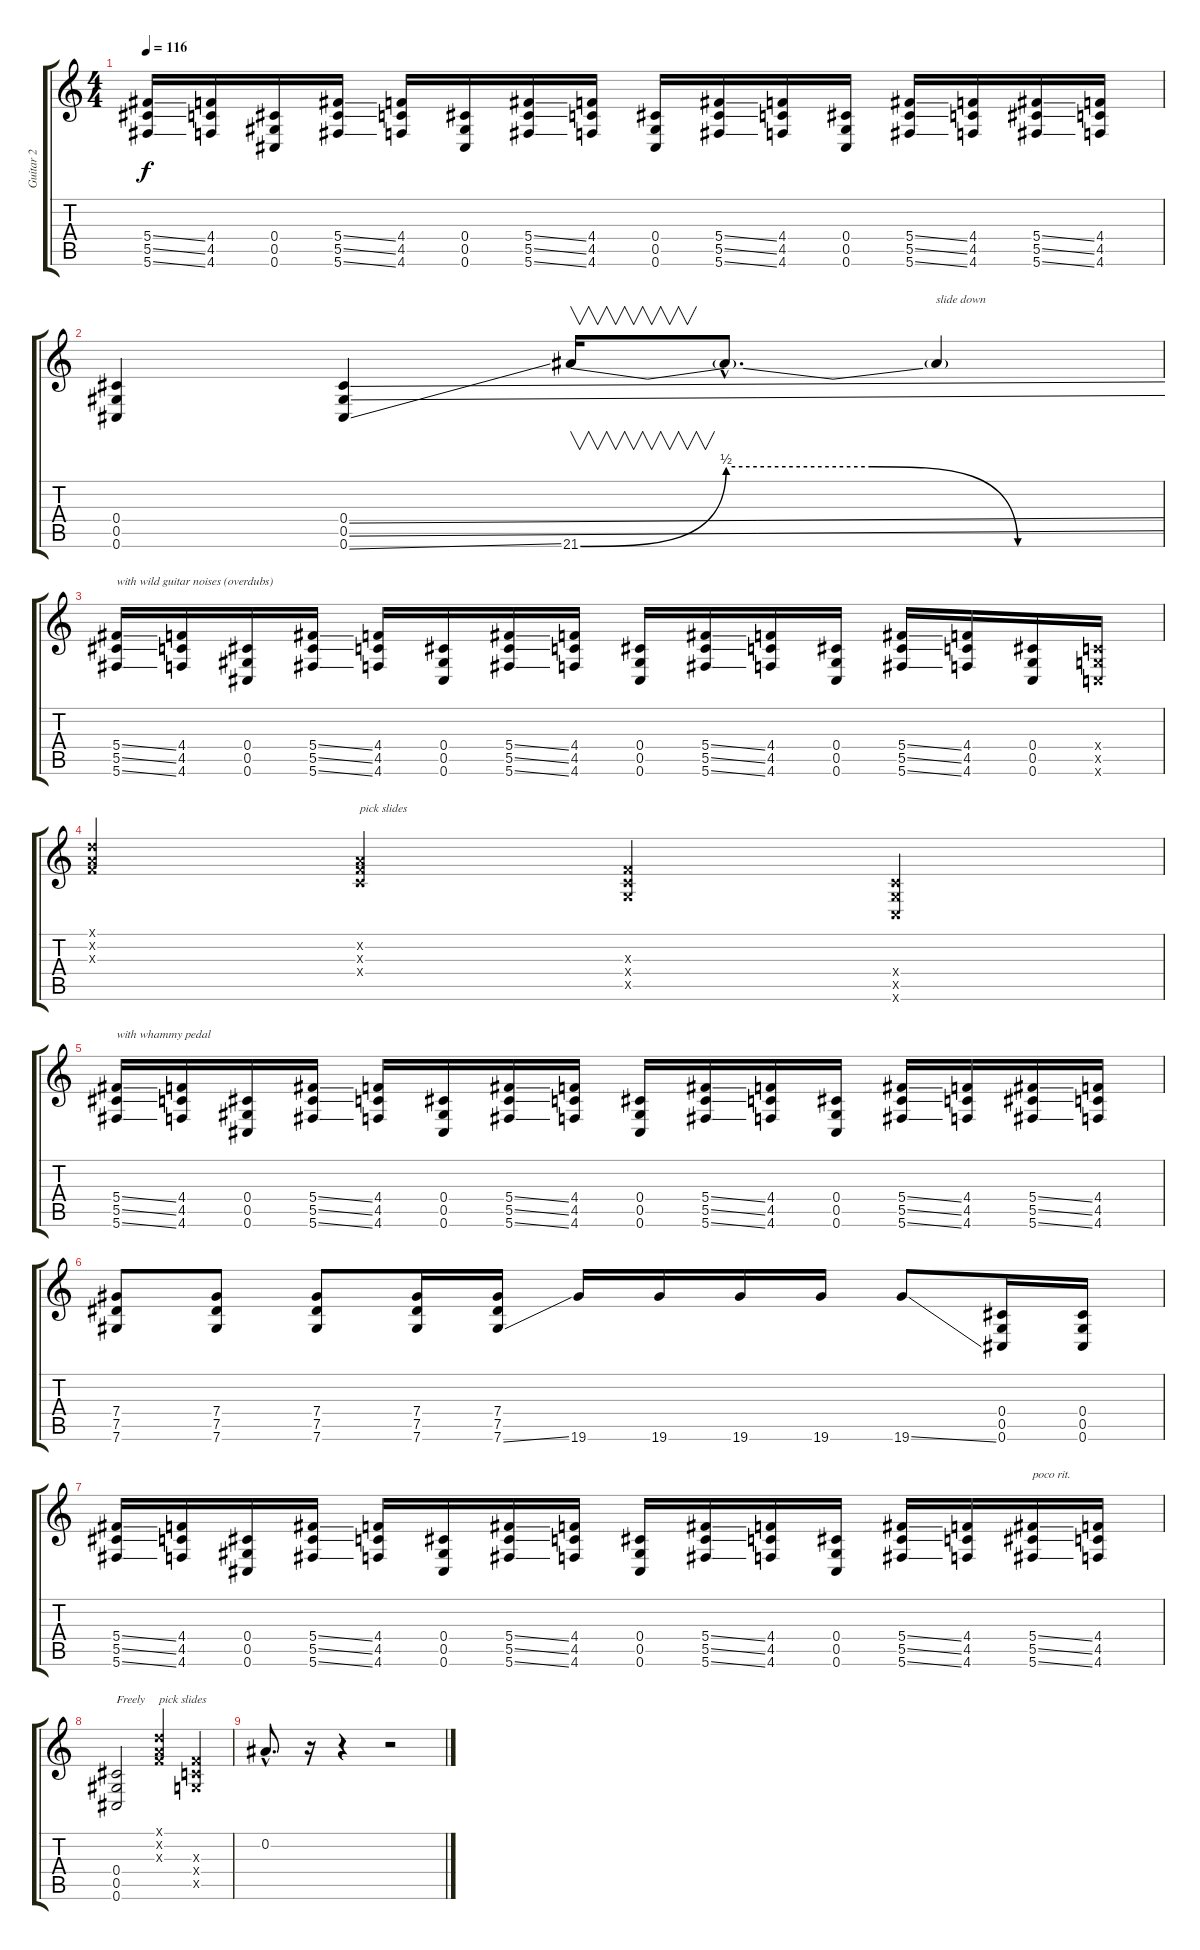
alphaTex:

\track ("Guitar 2" "Guitar 2") {instrument overdrivenguitar}
\staff {score tabs}
\tuning (Eb4 Bb3 Gb3 Db3 Ab2 Db2) {hide}
\ts (4 4)
\tempo 116
\clef g2
\ks c
(5.4{ss} 5.5{ss} 5.6{ss}).16{dy f} (4.4 4.5 4.6).16 (0.4 0.5 0.6).16 (5.4{ss} 5.5{ss} 5.6{ss}).16 (4.4 4.5 4.6).16 (0.4 0.5 0.6).16 (5.4{ss} 5.5{ss} 5.6{ss}).16 (4.4 4.5 4.6).16 (0.4 0.5 0.6).16 (5.4{ss} 5.5{ss} 5.6{ss}).16 (4.4 4.5 4.6).16 (0.4 0.5 0.6).16 (5.4{ss} 5.5{ss} 5.6{ss}).16 (4.4 4.5 4.6).16 (5.4{ss} 5.5{ss} 5.6{ss}).16 (4.4 4.5 4.6).16 |
(0.4 0.5 0.6).4 (0.4{ss} 0.5{ss} 0.6{ss}).4 21.6{be (custom 0 0 15 2 30 2 45 0 60 0)}.16{v} 21.6{hac t}.8{d} 21.6{t}.4{txt "slide down"} |
(5.4{ss} 5.5{ss} 5.6{ss}).16{txt "with wild guitar noises (overdubs)"} (4.4 4.5 4.6).16 (0.4 0.5 0.6).16 (5.4{ss} 5.5{ss} 5.6{ss}).16 (4.4 4.5 4.6).16 (0.4 0.5 0.6).16 (5.4{ss} 5.5{ss} 5.6{ss}).16 (4.4 4.5 4.6).16 (0.4 0.5 0.6).16 (5.4{ss} 5.5{ss} 5.6{ss}).16 (4.4 4.5 4.6).16 (0.4 0.5 0.6).16 (5.4{ss} 5.5{ss} 5.6{ss}).16 (4.4 4.5 4.6).16 (0.4 0.5 0.6).16 (-1.4{x} -1.5{x} -1.6{x}).16 |
(-1.1{x} -1.2{x} -1.3{x}).4 (-1.2{x} -1.3{x} -1.4{x}).4{txt "pick slides"} (-1.3{x} -1.4{x} -1.5{x}).4 (-1.4{x} -1.5{x} -1.6{x}).4 |
(5.4{ss} 5.5{ss} 5.6{ss}).16{txt "with whammy pedal"} (4.4 4.5 4.6).16 (0.4 0.5 0.6).16 (5.4{ss} 5.5{ss} 5.6{ss}).16 (4.4 4.5 4.6).16 (0.4 0.5 0.6).16 (5.4{ss} 5.5{ss} 5.6{ss}).16 (4.4 4.5 4.6).16 (0.4 0.5 0.6).16 (5.4{ss} 5.5{ss} 5.6{ss}).16 (4.4 4.5 4.6).16 (0.4 0.5 0.6).16 (5.4{ss} 5.5{ss} 5.6{ss}).16 (4.4 4.5 4.6).16 (5.4{ss} 5.5{ss} 5.6{ss}).16 (4.4 4.5 4.6).16 |
(7.4 7.5 7.6).8 (7.4 7.5 7.6).8 (7.4 7.5 7.6).8 (7.4 7.5 7.6).16 (7.4 7.5 7.6{ss}).16 19.6.16 19.6.16 19.6.16 19.6.16 19.6{ss}.8 (0.4 0.5 0.6).16 (0.4 0.5 0.6).16 |
(5.4{ss} 5.5{ss} 5.6{ss}).16 (4.4 4.5 4.6).16 (0.4 0.5 0.6).16 (5.4{ss} 5.5{ss} 5.6{ss}).16 (4.4 4.5 4.6).16 (0.4 0.5 0.6).16 (5.4{ss} 5.5{ss} 5.6{ss}).16 (4.4 4.5 4.6).16 (0.4 0.5 0.6).16 (5.4{ss} 5.5{ss} 5.6{ss}).16 (4.4 4.5 4.6).16 (0.4 0.5 0.6).16 (5.4{ss} 5.5{ss} 5.6{ss}).16 (4.4 4.5 4.6).16 (5.4{ss} 5.5{ss} 5.6{ss}).16{txt "poco rit."} (4.4 4.5 4.6).16 |
(0.4 0.5 0.6).2{txt "Freely"} (-1.1{x} -1.2{x} -1.3{x}).4{txt "pick slides"} (-1.3{x} -1.4{x} -1.5{x}).4 |
0.2{hac}.8{d} r.16 r.4 r.2
